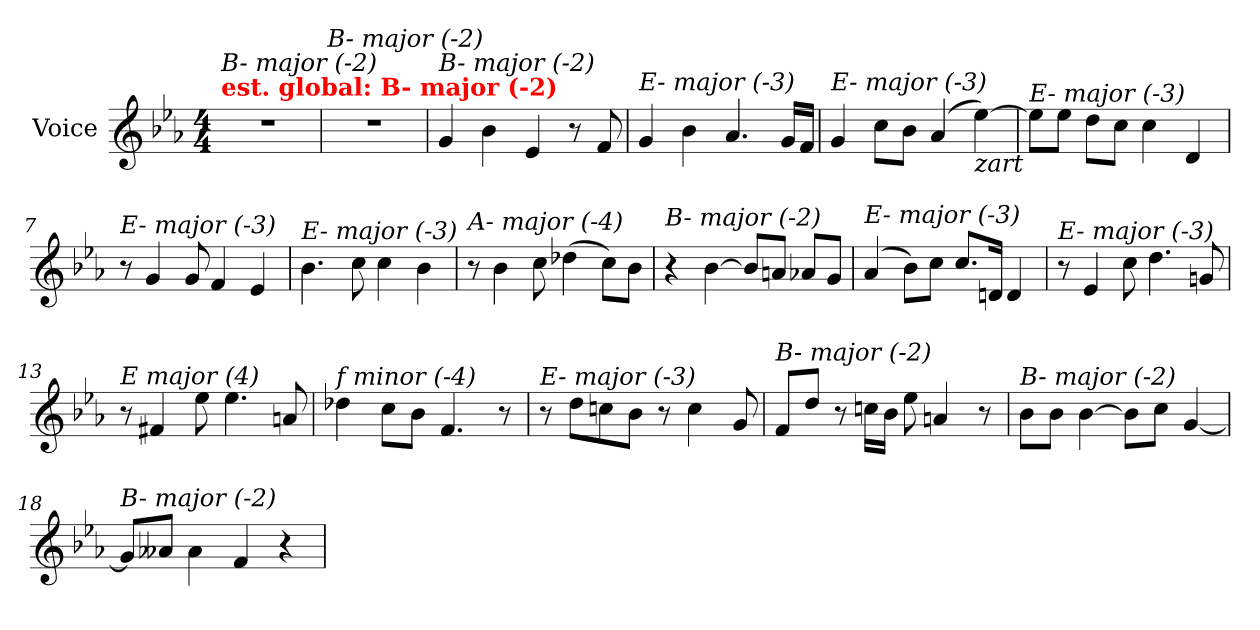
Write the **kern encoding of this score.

**kern
*part1
*staff1
*I"Voice
*I'V
*clefG2
*k[b-e-a-]
*M4/4
*MM69
=1
!LO:TX:a:B:color=#FF0000:t=est. global&colon; B- major (-2)
!LO:TX:i:t=B- major (-2)
1r
=2
!LO:TX:i:t=B- major (-2)
1r
=3
!LO:TX:i:t=B- major (-2)
4g/
4b-\
4e-/
8r
8f/
=4
!LO:TX:i:t=E- major (-3)
4g/
4b-\
4.a-/
16g/LL
16f/JJ
=5
!LO:TX:i:t=E- major (-3)
4g/
8cc\L
8b-\J
(>4a-/
!LO:TX:b:i:t=zart
[4ee-\)
=6
!LO:TX:i:t=E- major (-3)
8ee-\L]
8ee-\J
8dd\L
8cc\J
4cc\
4d/
!!LO:LB:g=z
=7
!LO:TX:i:t=E- major (-3)
8r
4g/
8g/
4f/
4e-/
=8
!LO:TX:i:t=E- major (-3)
4.b-\
8cc\
4cc\
4b-\
=9
!LO:TX:i:t=A- major (-4)
8r
4b-\
8cc\
(>4dd-X\
8cc\L)
8b-\J
=10
!LO:TX:i:t=B- major (-2)
4r
[4b-\
8b-/L]
8an/J
8a-X/L
8g/J
!!LO:LB:g=z
=11
!LO:TX:i:t=E- major (-3)
(>4a-/
8b-\L)
8cc\J
8.cc/L
16dn/Jk
4d/
=12
!LO:TX:i:t=E- major (-3)
8r
4e-/
8cc\
4.dd\
8gn/
=13
!LO:TX:i:t=E major (4)
8r
4f#Xi/
8ee-\
4.ee-\
8an/
=14
!LO:TX:i:t=f minor (-4)
4dd-X\
8cc\L
8b-\J
4.f/
8r
!!LO:LB:g=z
=15
!LO:TX:i:t=E- major (-3)
8r
8dd\L
8ccn\
8b-\J
8r
4cc\
8g/
=16
!LO:TX:i:t=B- major (-2)
8f/L
8dd/J
8r
16ccn\LL
16b-\JJ
8ee-\
4an/
8r
=17
!LO:TX:i:t=B- major (-2)
8b-\L
8b-\J
[4b-\
8b-\L]
8cc\J
[4g/
=18
!LO:TX:i:t=B- major (-2)
8g/L]
8a--Xi/J
4a--i\
4f/
4r
=
*-
